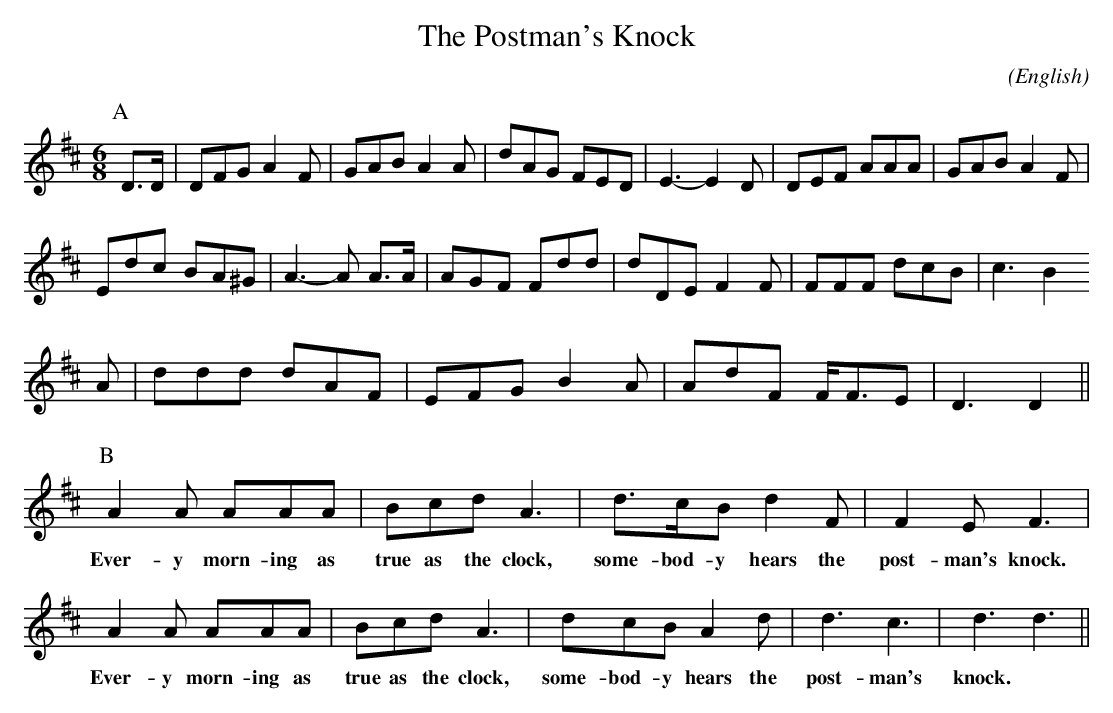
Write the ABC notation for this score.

X:1
T:Postman's Knock, The
M:6/8
C:
O:English
L:1/16
K:D
P:A
D3D | D2F2G2 A4 F2  | G2A2B2 A4 A2 | d2A2G2 F2E2D2  | E6-E4    \
 D2 | D2E2F2 A2A2A2 | G2A2B2 A4 F2 |
E2d2c2 B2A2^G2 | A6-A2     \
A3A | A2G2F2 F2d2d2 | d2D2E2 F4 F2 | F2F2F2 d2c2B2  | c6 B4
 A2 | d2d2d2 d2A2F2 | E2F2G2 B4 A2 | A2d2F2 FF3E2   | D6 D4     ||\
P:B
   A4   A2    A2A2A2     | B2c2d2      A6    |\
w: Ever-y     morn-ing as  true as the clock,
   d3cB2      d4    F2   | F4  E2      F6    |
w: some-bod-y hears the    post-man's  knock.
   A4   A2    A2A2A2     | B2c2d2      A6    |\
w: Ever-y     morn-ing as  true as the clock,
   d2c2B2     A4    d2   | d6          c6    | d6     d6 ||
w: some-bod-y hears the    post-       man's   knock.
